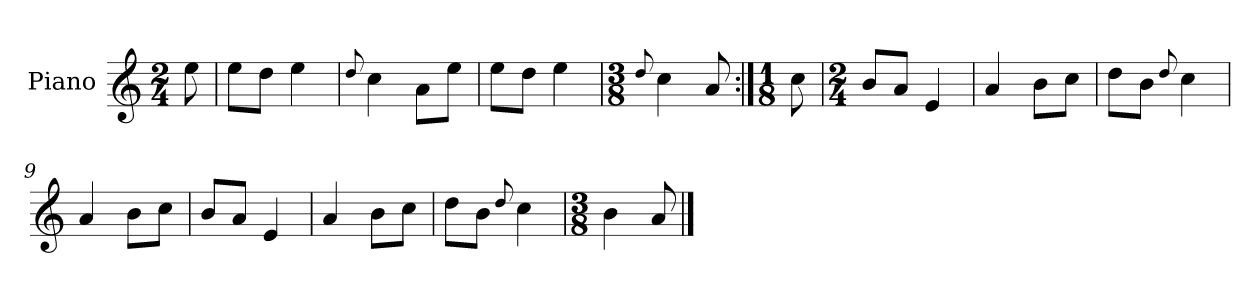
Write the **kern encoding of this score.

**kern
*part1
*staff1
*I"Piano
*I'Pno.
*clefG2
*k[]
*M2/4
=
8ee\
=1
8ee\L
8dd\J
4ee\
=2
8qqdd/
4cc\
8a\L
8ee\J
=3
8ee\L
8dd\J
4ee\
=4
*M3/8
8qqdd/
4cc\
8a/
=5:|!
*M1/8
8cc\
=6
*M2/4
8b/L
8a/J
4e/
=7
4a/
8b\L
8cc\J
=8
8dd\L
8b\J
8qqdd/
4cc\
=9
4a/
8b\L
8cc\J
=10
8b/L
8a/J
4e/
=11
4a/
8b\L
8cc\J
!!LO:LB:g=z
=12
8dd\L
8b\J
8qqdd/
4cc\
=13
*M3/8
4b\
8a/
==
*-
